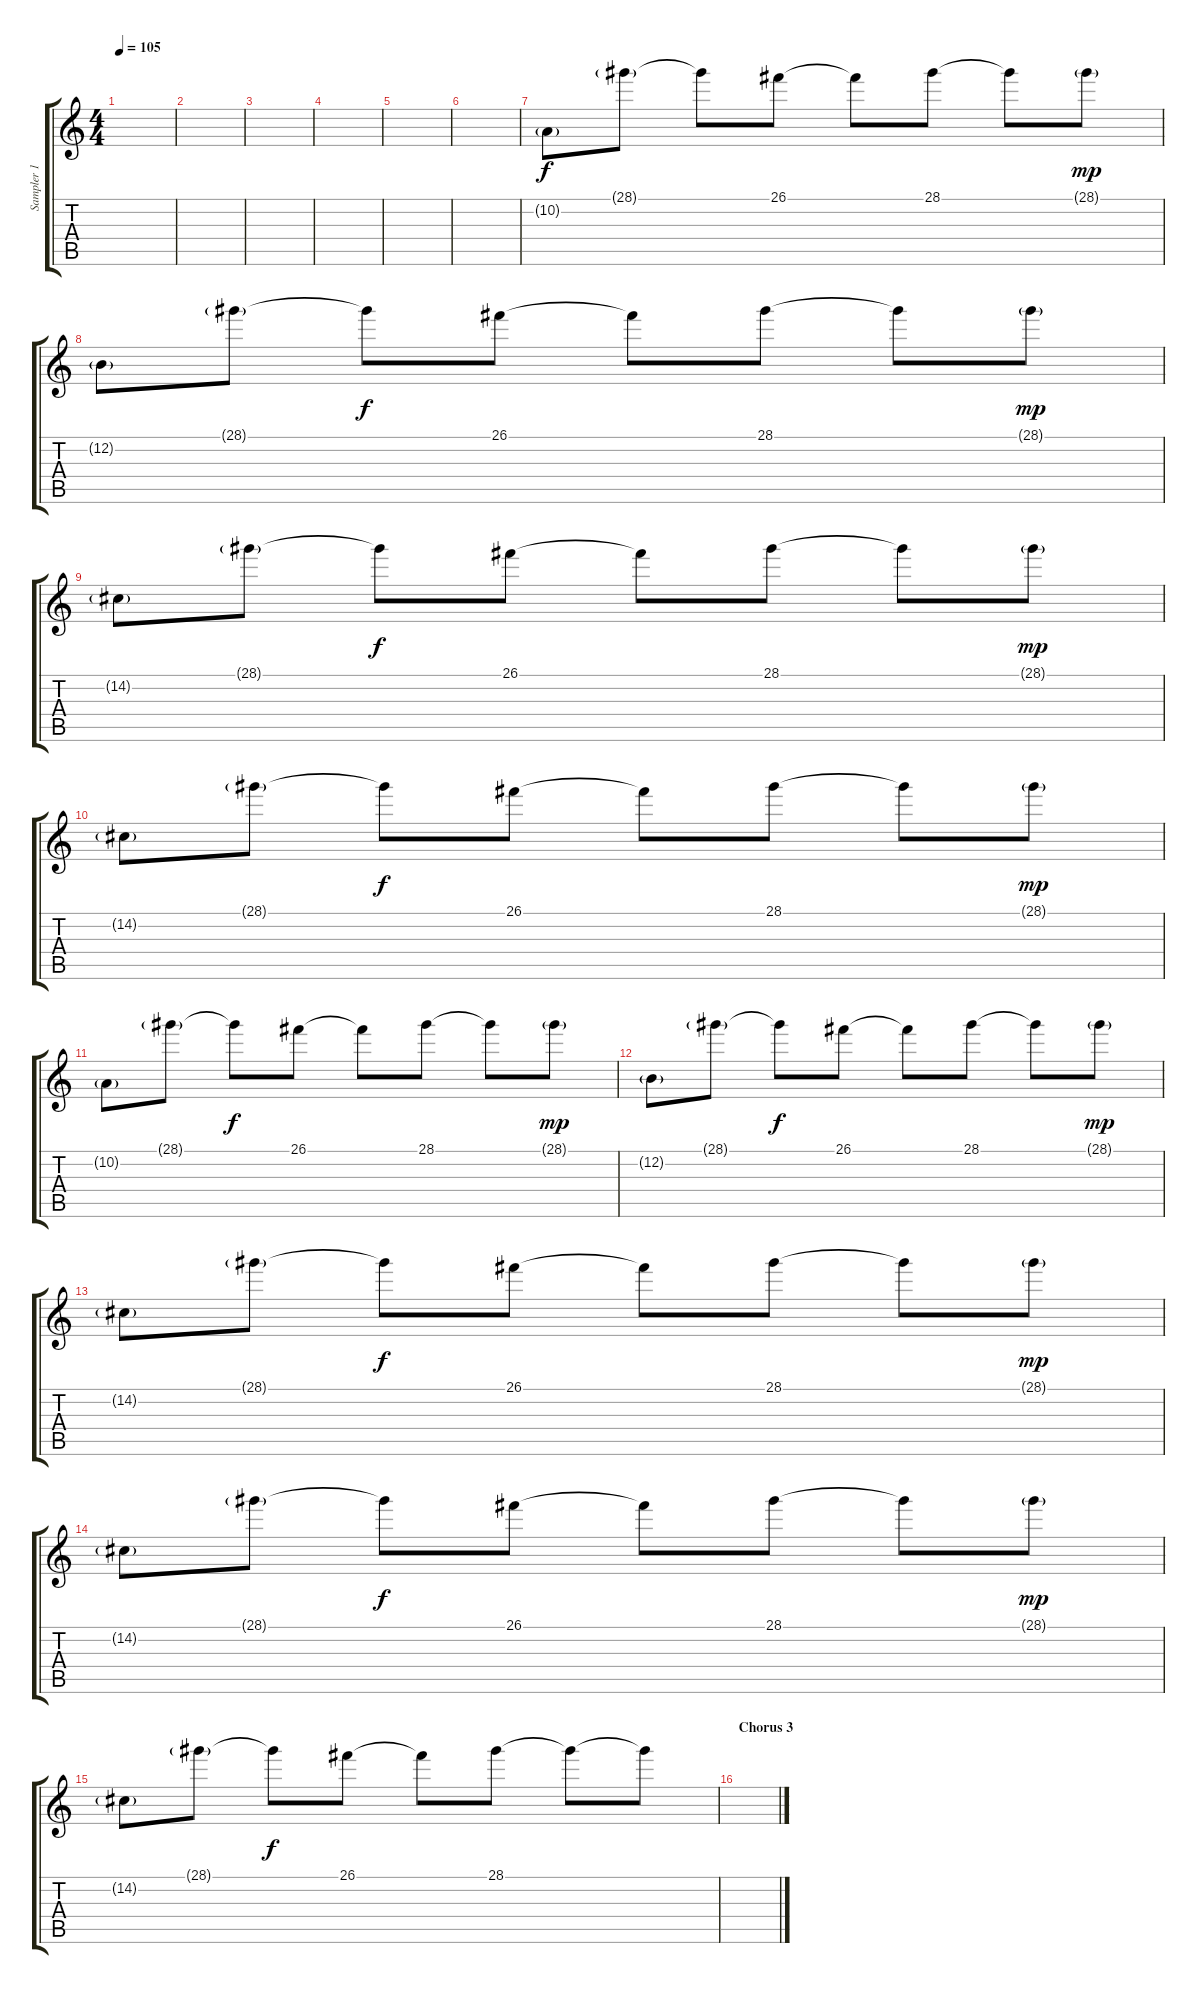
\track ("Sampler 1" "Sampler 1") {instrument vibraphone}
\staff {score tabs}
\tuning (E4 B3 G3 D3 A2 E2) {hide}
\ts (4 4)
\tempo 105
\clef g2
\ks c
|
|
|
|
|
|
10.2{g}.8 28.1{g}.8 28.1{t}.8{dy f} 26.1.8 26.1{t}.8 28.1.8 28.1{t}.8 28.1{g}.8{dy mp} |
12.2{g}.8 28.1{g}.8 28.1{t}.8{dy f} 26.1.8 26.1{t}.8 28.1.8 28.1{t}.8 28.1{g}.8{dy mp} |
14.2{g}.8 28.1{g}.8 28.1{t}.8{dy f} 26.1.8 26.1{t}.8 28.1.8 28.1{t}.8 28.1{g}.8{dy mp} |
14.2{g}.8 28.1{g}.8 28.1{t}.8{dy f} 26.1.8 26.1{t}.8 28.1.8 28.1{t}.8 28.1{g}.8{dy mp} |
10.2{g}.8 28.1{g}.8 28.1{t}.8{dy f} 26.1.8 26.1{t}.8 28.1.8 28.1{t}.8 28.1{g}.8{dy mp} |
12.2{g}.8 28.1{g}.8 28.1{t}.8{dy f} 26.1.8 26.1{t}.8 28.1.8 28.1{t}.8 28.1{g}.8{dy mp} |
14.2{g}.8 28.1{g}.8 28.1{t}.8{dy f} 26.1.8 26.1{t}.8 28.1.8 28.1{t}.8 28.1{g}.8{dy mp} |
14.2{g}.8 28.1{g}.8 28.1{t}.8{dy f} 26.1.8 26.1{t}.8 28.1.8 28.1{t}.8 28.1{g}.8{dy mp} |
14.2{g}.8 28.1{g}.8 28.1{t}.8{dy f} 26.1.8 26.1{t}.8 28.1.8 28.1{t}.8 28.1{t}.8 |
\section ("" "Chorus 3")
